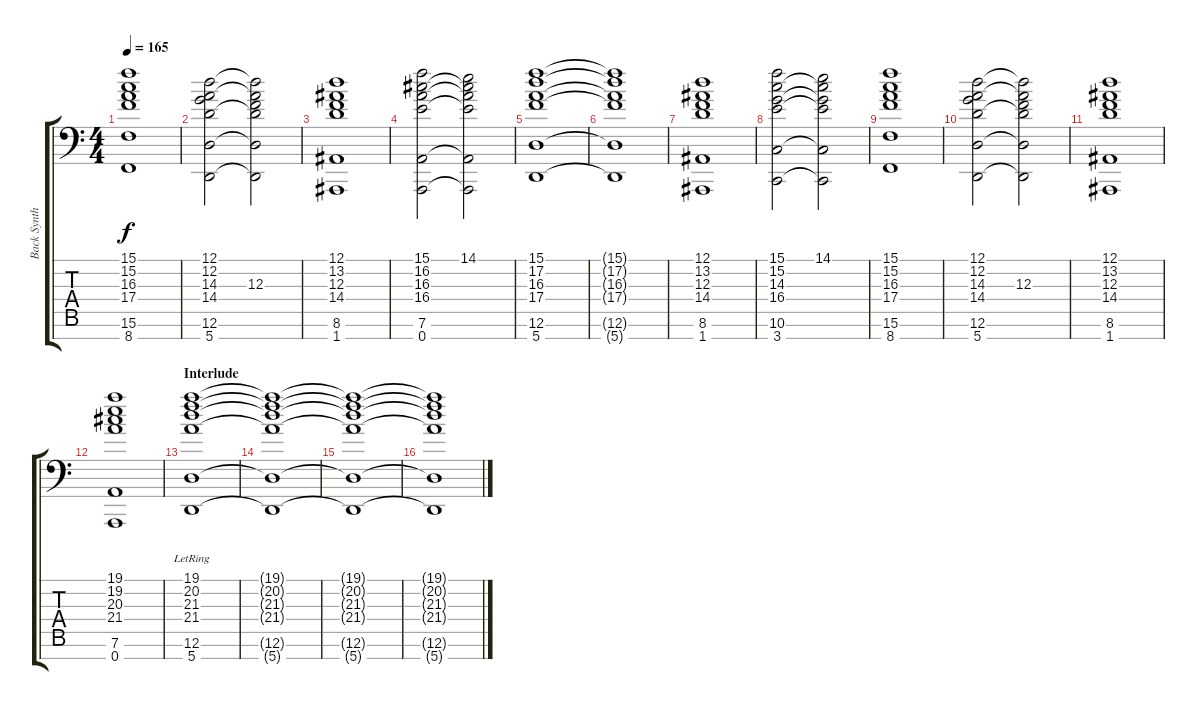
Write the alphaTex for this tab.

\track ("Back Synth" "Back Synth") {instrument stringensemble1}
\staff {score tabs}
\tuning (D4 A3 F3 C3 G2 D2 A1) {hide}
\ts (4 4)
\tempo 165
\clef f4
\ks c
(15.1 15.2 16.3 17.4 15.6 8.7).1{dy f} |
(12.1 12.2 14.3 14.4 12.6 5.7).2 (12.1{t} 12.2{t} 12.3 14.4{t} 12.6{t} 5.7{t}).2 |
(12.1 13.2 12.3 14.4 8.6 1.7).1 |
(15.1 16.2 16.3 16.4 7.6 0.7).2 (14.1 16.2{t} 16.3{t} 16.4{t} 7.6{t} 0.7{t}).2 |
(15.1 17.2 16.3 17.4 12.6 5.7).1 |
(15.1{t} 17.2{t} 16.3{t} 17.4{t} 12.6{t} 5.7{t}).1 |
(12.1 13.2 12.3 14.4 8.6 1.7).1 |
(15.1 15.2 14.3 16.4 10.6 3.7).2 (14.1 15.2{t} 14.3{t} 16.4{t} 10.6{t} 3.7{t}).2 |
(15.1 15.2 16.3 17.4 15.6 8.7).1 |
(12.1 12.2 14.3 14.4 12.6 5.7).2 (12.1{t} 12.2{t} 12.3 14.4{t} 12.6{t} 5.7{t}).2 |
(12.1 13.2 12.3 14.4 8.6 1.7).1 |
(19.1 19.2 20.3 21.4 7.6 0.7).1 |
\section ("" "Interlude")
(19.1{lr} 20.2 21.3{lr} 21.4{lr} 12.6{lr} 5.7{lr}).1{volume 0} |
(19.1{t} 20.2{t} 21.3{t} 21.4{t} 12.6{t} 5.7{t}).1 |
(19.1{t} 20.2{t} 21.3{t} 21.4{t} 12.6{t} 5.7{t}).1 |
(19.1{t} 20.2{t} 21.3{t} 21.4{t} 12.6{t} 5.7{t}).1
